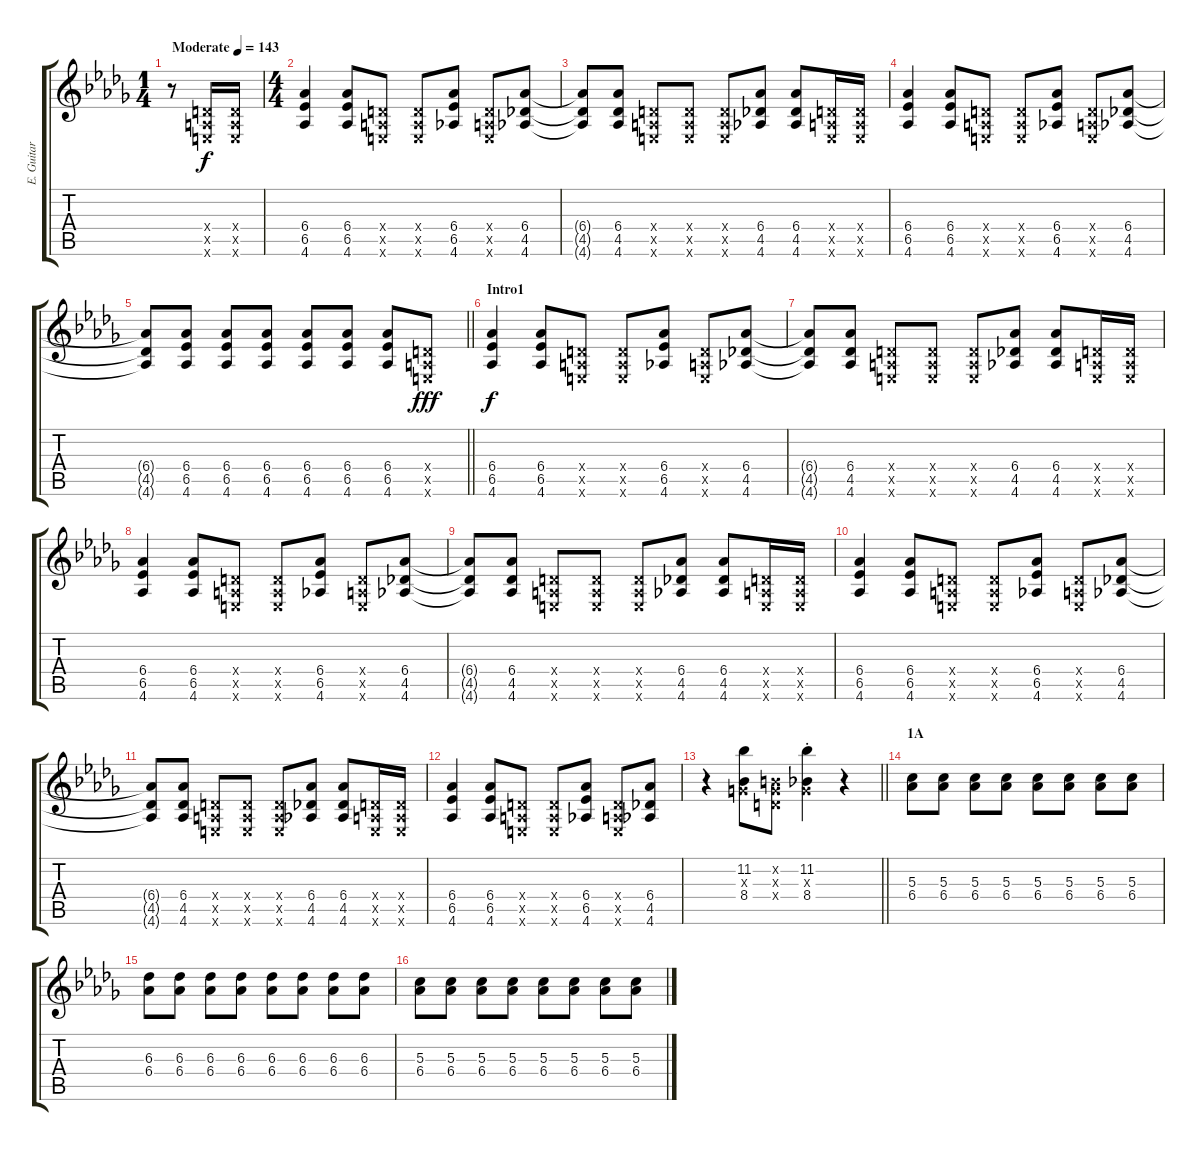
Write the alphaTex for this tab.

\track ("E. Guitar II" "E. Guitar ") {instrument overdrivenguitar}
\staff {score tabs}
\tuning (E4 B3 G3 D3 A2 E2) {hide}
\ts (1 4)
\tempo (143 "Moderate")
\clef g2
\ks db
r.8{dy f instrument overdrivenguitar} (0.4{x} 0.5{x} 0.6{x}).16 (0.4{x} 0.5{x} 0.6{x}).16 |
\ts (4 4)
(6.4 6.5 4.6).4 (6.4 6.5 4.6).8 (0.4{x} 0.5{x} 0.6{x}).8 (0.4{x} 0.5{x} 0.6{x}).8 (6.4 6.5 4.6).8 (0.4{x} 0.5{x} 0.6{x}).8 (6.4 4.5 4.6).8 |
(6.4{t} 4.5{t} 4.6{t}).8 (6.4 4.5 4.6).8 (0.4{x} 0.5{x} 0.6{x}).8 (0.4{x} 0.5{x} 0.6{x}).8 (0.4{x} 0.5{x} 0.6{x}).8 (6.4 4.5 4.6).8 (6.4 4.5 4.6).8 (0.4{x} 0.5{x} 0.6{x}).16 (0.4{x} 0.5{x} 0.6{x}).16 |
(6.4 6.5 4.6).4 (6.4 6.5 4.6).8 (0.4{x} 0.5{x} 0.6{x}).8 (0.4{x} 0.5{x} 0.6{x}).8 (6.4 6.5 4.6).8 (0.4{x} 0.5{x} 0.6{x}).8 (6.4 4.5 4.6).8 |
\barLineRight lightlight
(6.4{t} 4.5{t} 4.6{t}).8 (6.4 6.5 4.6).8 (6.4 6.5 4.6).8 (6.4 6.5 4.6).8 (6.4 6.5 4.6).8 (6.4 6.5 4.6).8 (6.4 6.5 4.6).8 (0.4{x} 0.5{x} 0.6{x}).8{dy fff} |
\section ("" "Intro1")
(6.4 6.5 4.6).4{dy f} (6.4 6.5 4.6).8 (0.4{x} 0.5{x} 0.6{x}).8 (0.4{x} 0.5{x} 0.6{x}).8 (6.4 6.5 4.6).8 (0.4{x} 0.5{x} 0.6{x}).8 (6.4 4.5 4.6).8 |
(6.4{t} 4.5{t} 4.6{t}).8 (6.4 4.5 4.6).8 (0.4{x} 0.5{x} 0.6{x}).8 (0.4{x} 0.5{x} 0.6{x}).8 (0.4{x} 0.5{x} 0.6{x}).8 (6.4 4.5 4.6).8 (6.4 4.5 4.6).8 (0.4{x} 0.5{x} 0.6{x}).16 (0.4{x} 0.5{x} 0.6{x}).16 |
(6.4 6.5 4.6).4 (6.4 6.5 4.6).8 (0.4{x} 0.5{x} 0.6{x}).8 (0.4{x} 0.5{x} 0.6{x}).8 (6.4 6.5 4.6).8 (0.4{x} 0.5{x} 0.6{x}).8 (6.4 4.5 4.6).8 |
(6.4{t} 4.5{t} 4.6{t}).8 (6.4 4.5 4.6).8 (0.4{x} 0.5{x} 0.6{x}).8 (0.4{x} 0.5{x} 0.6{x}).8 (0.4{x} 0.5{x} 0.6{x}).8 (6.4 4.5 4.6).8 (6.4 4.5 4.6).8 (0.4{x} 0.5{x} 0.6{x}).16 (0.4{x} 0.5{x} 0.6{x}).16 |
(6.4 6.5 4.6).4 (6.4 6.5 4.6).8 (0.4{x} 0.5{x} 0.6{x}).8 (0.4{x} 0.5{x} 0.6{x}).8 (6.4 6.5 4.6).8 (0.4{x} 0.5{x} 0.6{x}).8 (6.4 4.5 4.6).8 |
(6.4{t} 4.5{t} 4.6{t}).8 (6.4 4.5 4.6).8 (0.4{x} 0.5{x} 0.6{x}).8 (0.4{x} 0.5{x} 0.6{x}).8 (0.4{x} 0.5{x} 0.6{x}).8 (6.4 4.5 4.6).8 (6.4 4.5 4.6).8 (0.4{x} 0.5{x} 0.6{x}).16 (0.4{x} 0.5{x} 0.6{x}).16 |
(6.4 6.5 4.6).4 (6.4 6.5 4.6).8 (0.4{x} 0.5{x} 0.6{x}).8 (0.4{x} 0.5{x} 0.6{x}).8 (6.4 6.5 4.6).8 (0.4{x} 0.5{x} 0.6{x}).8 (6.4 4.5 4.6).8 |
\barLineRight lightlight
r.4 (11.2 0.3{x} 8.4).8 (0.2{x} 0.3{x} 0.4{x}).8 (11.2{st} 0.3{x} 8.4{st}).4 r.4 |
\section ("" "1A")
(5.3 6.4).8 (5.3 6.4).8 (5.3 6.4).8 (5.3 6.4).8 (5.3 6.4).8 (5.3 6.4).8 (5.3 6.4).8 (5.3 6.4).8 |
(6.3 6.4).8 (6.3 6.4).8 (6.3 6.4).8 (6.3 6.4).8 (6.3 6.4).8 (6.3 6.4).8 (6.3 6.4).8 (6.3 6.4).8 |
(5.3 6.4).8 (5.3 6.4).8 (5.3 6.4).8 (5.3 6.4).8 (5.3 6.4).8 (5.3 6.4).8 (5.3 6.4).8 (5.3 6.4).8
